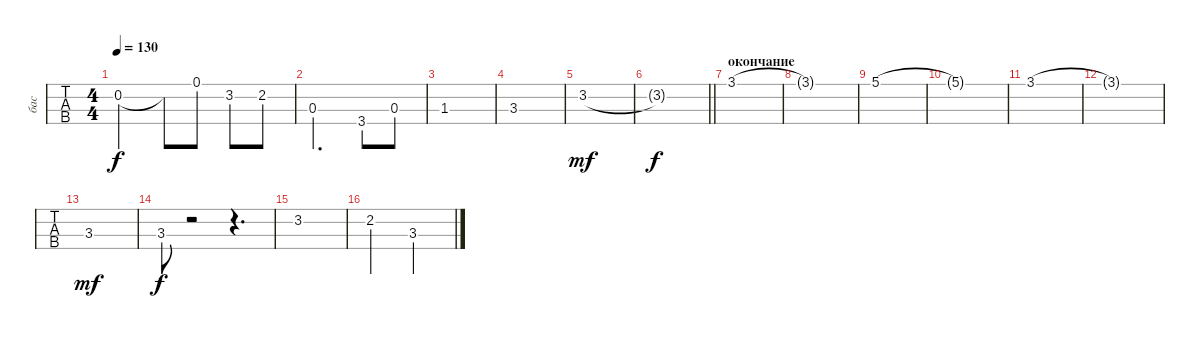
\track ("бас" "бас") {instrument electricbassfinger}
\staff {tabs}
\tuning (G2 D2 A1 E1) {hide}
\ts (4 4)
\tempo 130
\clef f4
\ks c
0.2.2{dy f} 0.2{t}.8 0.1.8 3.2.8 2.2.8 |
0.3.2{d} 3.4.8 0.3.8 |
1.3.1 |
3.3.1 |
3.2.1{dy mf} |
\barLineRight lightlight
3.2{t}.1{dy f} |
\section ("" "окончание")
3.1.1 |
3.1{t}.1 |
5.1.1 |
5.1{t}.1 |
3.1.1 |
3.1{t}.1 |
3.3.1{dy mf} |
3.3.8{dy f} r.2 r.4{d} |
3.2.1 |
2.2.2 3.3.2
